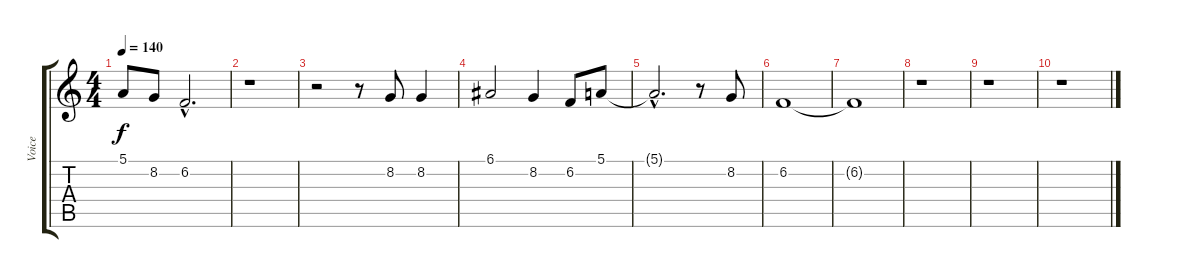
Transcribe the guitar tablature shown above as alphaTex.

\track ("Voice" "Voice") {instrument englishhorn}
\staff {score tabs}
\tuning (E4 B3 G3 D3 A2 E2) {hide}
\ts (4 4)
\tempo 140
\clef g2
\ks c
5.1.8{dy f} 8.2.8 6.2{hac}.2{d} |
r.1 |
r.2 r.8 8.2.8 8.2.4 |
6.1.2 8.2.4 6.2.8 5.1.8 |
5.1{hac t}.2{d} r.8 8.2.8 |
6.2.1 |
6.2{t}.1 |
r.1 |
r.1 |
r.1
